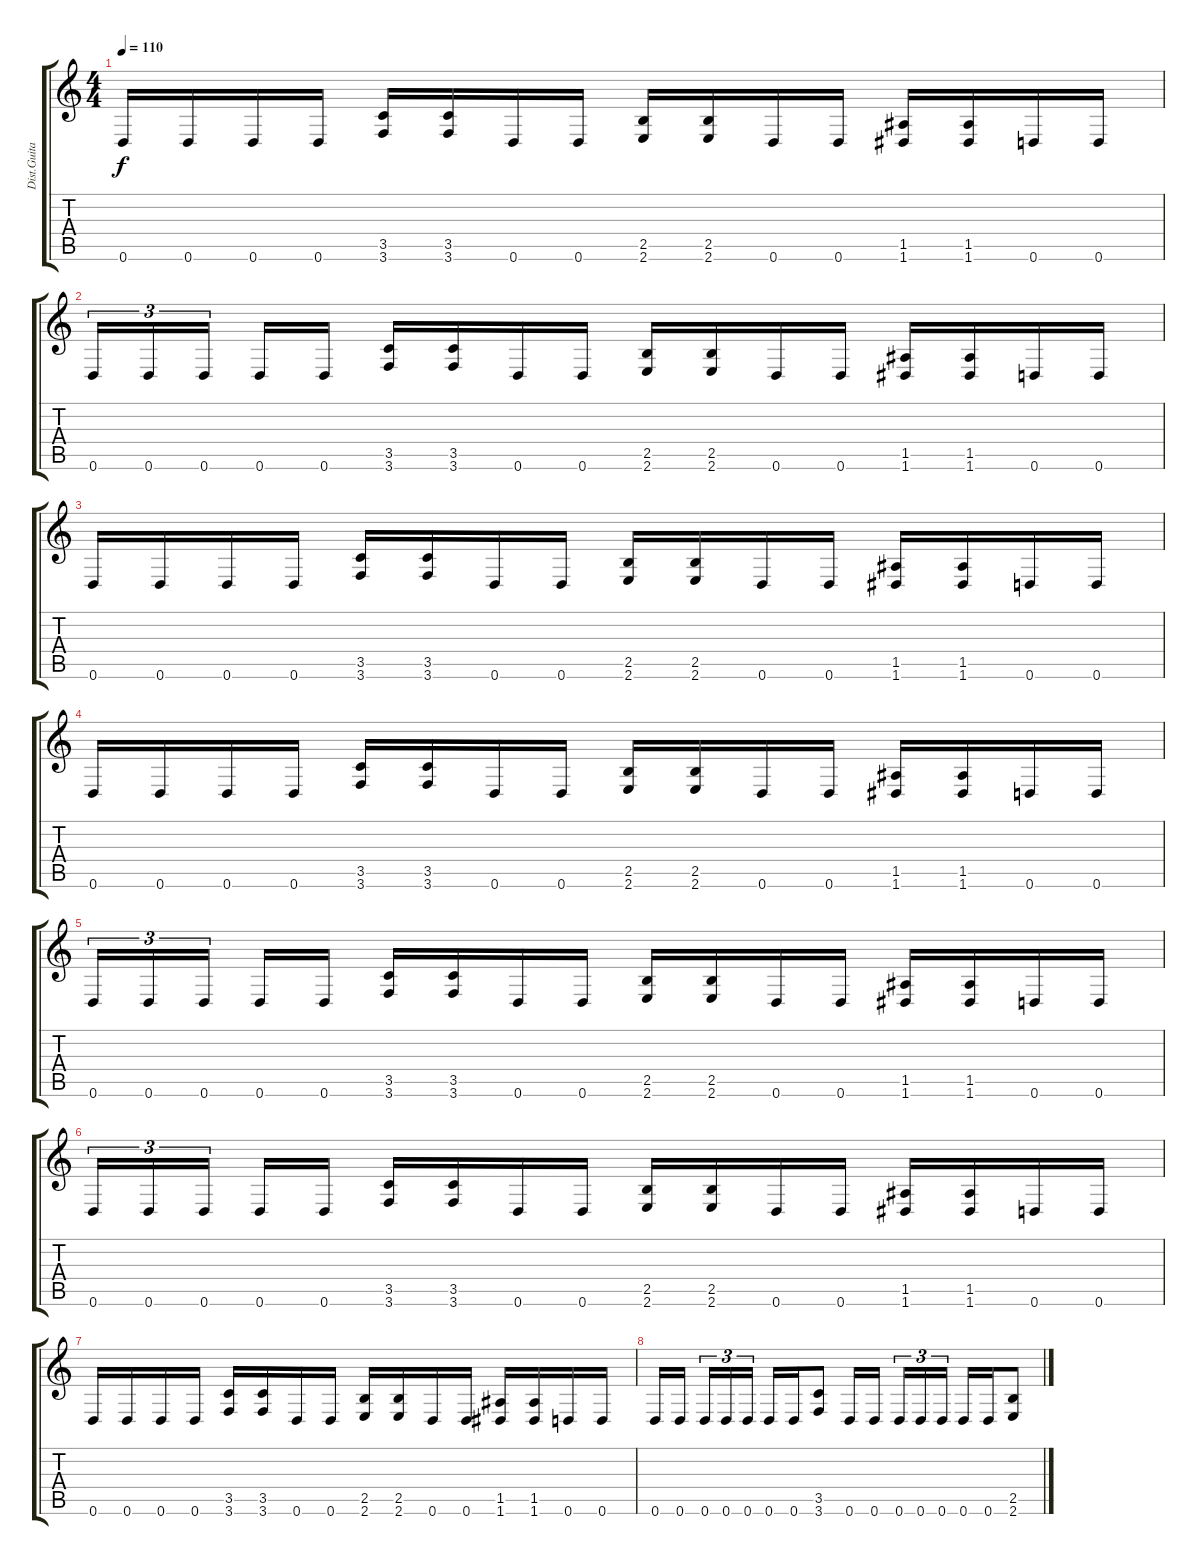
\track ("Dist.Guitar" "Dist.Guita") {instrument distortionguitar}
\staff {score tabs}
\tuning (E4 B3 G3 D3 A2 D2) {hide}
\ts (4 4)
\tempo 110
\clef g2
\ks c
0.6.16{dy f} 0.6.16 0.6.16 0.6.16 (3.5 3.6).16 (3.5 3.6).16 0.6.16 0.6.16 (2.5 2.6).16 (2.5 2.6).16 0.6.16 0.6.16 (1.5 1.6).16 (1.5 1.6).16 0.6.16 0.6.16 |
0.6.16{tu (3 2)} 0.6.16{tu (3 2)} 0.6.16{tu (3 2) beam splitsecondary} 0.6.16 0.6.16 (3.5 3.6).16 (3.5 3.6).16 0.6.16 0.6.16 (2.5 2.6).16 (2.5 2.6).16 0.6.16 0.6.16 (1.5 1.6).16 (1.5 1.6).16 0.6.16 0.6.16 |
0.6.16 0.6.16 0.6.16 0.6.16 (3.5 3.6).16 (3.5 3.6).16 0.6.16 0.6.16 (2.5 2.6).16 (2.5 2.6).16 0.6.16 0.6.16 (1.5 1.6).16 (1.5 1.6).16 0.6.16 0.6.16 |
0.6.16 0.6.16 0.6.16 0.6.16 (3.5 3.6).16 (3.5 3.6).16 0.6.16 0.6.16 (2.5 2.6).16 (2.5 2.6).16 0.6.16 0.6.16 (1.5 1.6).16 (1.5 1.6).16 0.6.16 0.6.16 |
0.6.16{tu (3 2)} 0.6.16{tu (3 2)} 0.6.16{tu (3 2) beam splitsecondary} 0.6.16 0.6.16 (3.5 3.6).16 (3.5 3.6).16 0.6.16 0.6.16 (2.5 2.6).16 (2.5 2.6).16 0.6.16 0.6.16 (1.5 1.6).16 (1.5 1.6).16 0.6.16 0.6.16 |
0.6.16{tu (3 2)} 0.6.16{tu (3 2)} 0.6.16{tu (3 2) beam splitsecondary} 0.6.16 0.6.16 (3.5 3.6).16 (3.5 3.6).16 0.6.16 0.6.16 (2.5 2.6).16 (2.5 2.6).16 0.6.16 0.6.16 (1.5 1.6).16 (1.5 1.6).16 0.6.16 0.6.16 |
0.6.16 0.6.16 0.6.16 0.6.16 (3.5 3.6).16 (3.5 3.6).16 0.6.16 0.6.16 (2.5 2.6).16 (2.5 2.6).16 0.6.16 0.6.16 (1.5 1.6).16 (1.5 1.6).16 0.6.16 0.6.16 |
0.6.16 0.6.16{beam splitsecondary} 0.6.16{tu (3 2)} 0.6.16{tu (3 2)} 0.6.16{tu (3 2)} 0.6.16 0.6.16 (3.5 3.6).8 0.6.16 0.6.16{beam splitsecondary} 0.6.16{tu (3 2)} 0.6.16{tu (3 2)} 0.6.16{tu (3 2)} 0.6.16 0.6.16 (2.5 2.6).8
